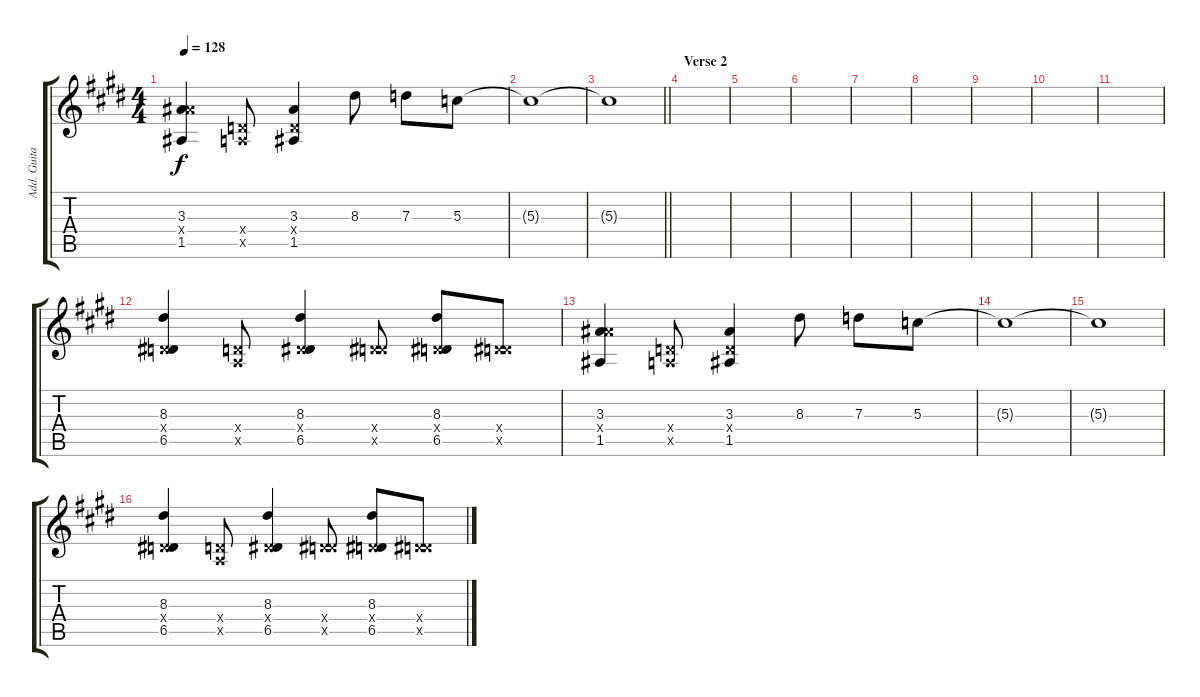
\track ("Add. Guitar" "Add. Guita") {instrument distortionguitar}
\staff {score tabs}
\tuning (E4 B3 G3 D3 A2 E2) {hide}
\ts (4 4)
\tempo 128
\clef g2
\ks e
(3.3 8.4{x} 1.5).4{dy f} (0.4{x} 0.5{x}).8 (3.3 0.4{x} 1.5).4 8.3.8 7.3.8 5.3.8 |
5.3{t}.1 |
\barLineRight lightlight
5.3{t}.1 |
\section ("" "Verse 2")
|
|
|
|
|
|
|
|
(8.3 0.4{x} 6.5).4 (0.4{x} 0.5{x}).8 (8.3 0.4{x} 6.5).4 (0.4{x} 6.5{x}).8 (8.3 0.4{x} 6.5).8 (0.4{x} 6.5{x}).8 |
(3.3 8.4{x} 1.5).4 (0.4{x} 0.5{x}).8 (3.3 0.4{x} 1.5).4 8.3.8 7.3.8 5.3.8 |
5.3{t}.1 |
5.3{t}.1 |
(8.3 0.4{x} 6.5).4 (0.4{x} 0.5{x}).8 (8.3 0.4{x} 6.5).4 (0.4{x} 6.5{x}).8 (8.3 0.4{x} 6.5).8 (0.4{x} 6.5{x}).8
